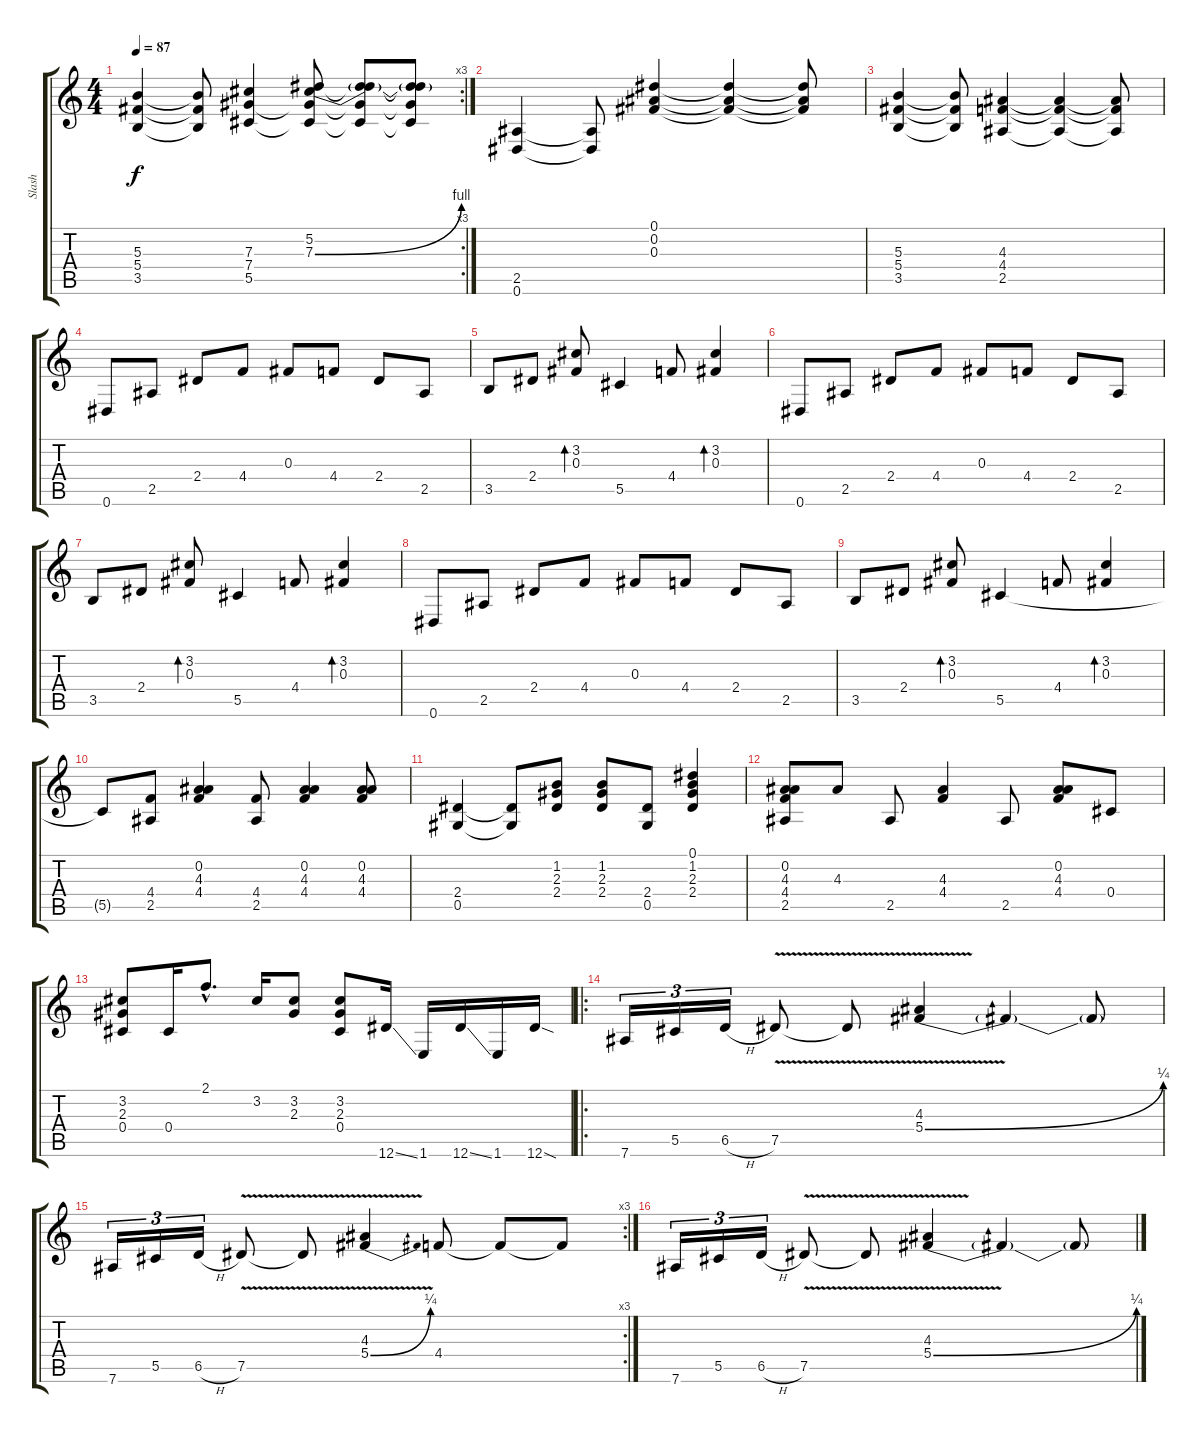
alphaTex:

\track ("Slash" "Slash") {instrument electricguitarclean}
\staff {score tabs}
\tuning (Eb4 Bb3 Gb3 Db3 Ab2 Eb2) {hide}
\rc 3
\ts (4 4)
\tempo 87
\clef g2
\ks c
(5.3 5.4 3.5).4{dy f} (5.3{t} 5.4{t} 3.5{t}).8 (7.3 7.4 5.5).4 (5.2 7.3{be (bend 0 0 60 4)} 7.4{t} 5.5{t}).8 (5.2{t} 7.3{t} 7.4{t} 5.5{t}).8 (5.2{t} 7.3{t} 7.4{t} 5.5{t}).8 |
(2.5 0.6).4 (2.5{t} 0.6{t}).8 (0.1 0.2 0.3).4 (0.1{t} 0.2{t} 0.3{t}).4 (0.1{t} 0.2{t} 0.3{t}).8 |
(5.3 5.4 3.5).4 (5.3{t} 5.4{t} 3.5{t}).8 (4.3 4.4 2.5).4 (4.3{t} 4.4{t} 2.5{t}).4 (4.3{t} 4.4{t} 2.5{t}).8 |
0.6.8{instrument electricguitarclean} 2.5.8 2.4.8 4.4.8 0.3.8 4.4.8 2.4.8 2.5.8 |
3.5.8 2.4.8 (3.2 0.3).8{bd 60} 5.5.4 4.4.8 (3.2 0.3).4{bd 60} |
0.6.8 2.5.8 2.4.8 4.4.8 0.3.8 4.4.8 2.4.8 2.5.8 |
3.5.8 2.4.8 (3.2 0.3).8{bd 60} 5.5.4 4.4.8 (3.2 0.3).4{bd 60} |
0.6.8 2.5.8 2.4.8 4.4.8 0.3.8 4.4.8 2.4.8 2.5.8 |
3.5.8 2.4.8 (3.2 0.3).8{bd 60} 5.5.4 4.4.8 (3.2 0.3).4{bd 60} |
5.5{t}.8 (4.4 2.5).8{volume 10 instrument electricguitarclean} (0.2 4.3 4.4).4 (4.4 2.5).8 (0.2 4.3 4.4).4 (0.2 4.3 4.4).8 |
(2.4 0.5).4 (2.4{t} 0.5{t}).8 (1.2 2.3 2.4).8 (1.2 2.3 2.4).8 (2.4 0.5).8 (0.1 1.2 2.3 2.4).4 |
(0.2 4.3 4.4 2.5).8 4.3.8 2.5.8 (4.3 4.4).4 2.5.8 (0.2 4.3 4.4).8 0.4.8 |
(3.2 2.3 0.4).8 0.4.16 2.1{hac}.8{d} 3.2.16 (3.2 2.3).8 (3.2 2.3 0.4).8 12.6{ss}.16{instrument overdrivenguitar} 1.6.16 12.6{ss}.16 1.6.16 12.6{sod}.16 |
\ro
7.6.16{tu (3 2)} 5.5.16{tu (3 2)} 6.5{h}.16{tu (3 2)} 7.5{v}.8 7.5{t}.8 (4.3{v} 5.4{be (bend 0 0 60 1)}).4 5.4{t}.4 5.4{t}.8 |
\rc 3
7.6.16{tu (3 2)} 5.5.16{tu (3 2)} 6.5{h}.16{tu (3 2)} 7.5{v}.8 7.5{t}.8 (4.3{v} 5.4{be (bend 0 0 60 1)}).4 4.4.8 4.4{t}.8 4.4{t}.8 |
7.6.16{tu (3 2)} 5.5.16{tu (3 2)} 6.5{h}.16{tu (3 2)} 7.5{v}.8 7.5{t}.8 (4.3{v} 5.4{be (bend 0 0 60 1)}).4 5.4{t}.4 5.4{t}.8
